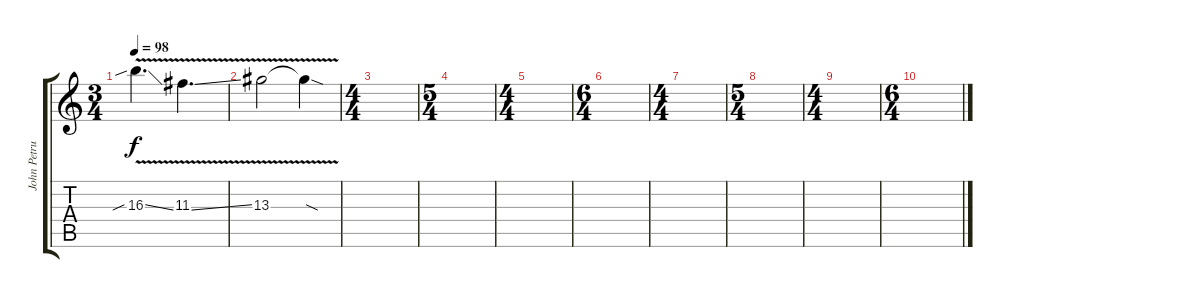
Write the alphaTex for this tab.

\track ("John Petrucci solo" "John Petru") {instrument distortionguitar}
\staff {score tabs}
\tuning (E4 B3 G3 D3 A2 E2) {hide}
\ts (3 4)
\tempo 98
\clef g2
\ks c
16.3{v sib ss}.4{d dy f} 11.3{v ss}.4{d} |
13.3{v}.2 13.3{sod t}.4 |
\ts (4 4)
|
\ts (5 4)
|
\ts (4 4)
|
\ts (6 4)
|
\ts (4 4)
|
\ts (5 4)
|
\ts (4 4)
|
\ts (6 4)
